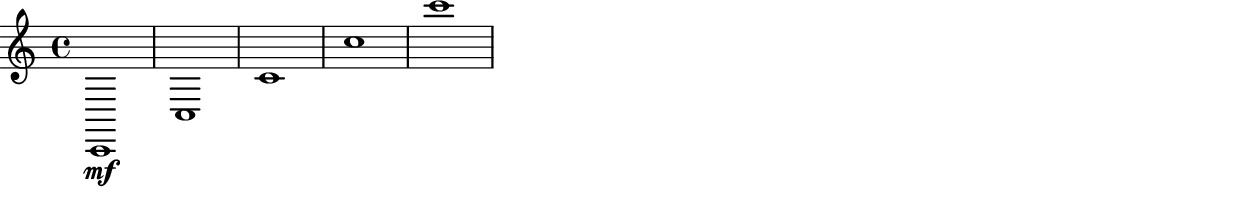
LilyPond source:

%%% Generated by music-score %%%
\include "lilypond-book-preamble.ly"
\paper {
  #(define dump-extents #t)

  indent = 0\mm
  line-width = 210\mm - 2.0 * 0.4\in
  ragged-right = ##t
  force-assignment = #""
  line-width = #(- line-width (* mm  3.000000))
}
\header {
  title = ""
  composer = ""
}
\layout {
}

<<
    \new Staff {   \set Staff.instrumentName = "" \set Staff.shortInstrumentName = "" \time 4/4 \clef treble c,1-\mf c1 c'1 c''1 c'''1
               }
>>